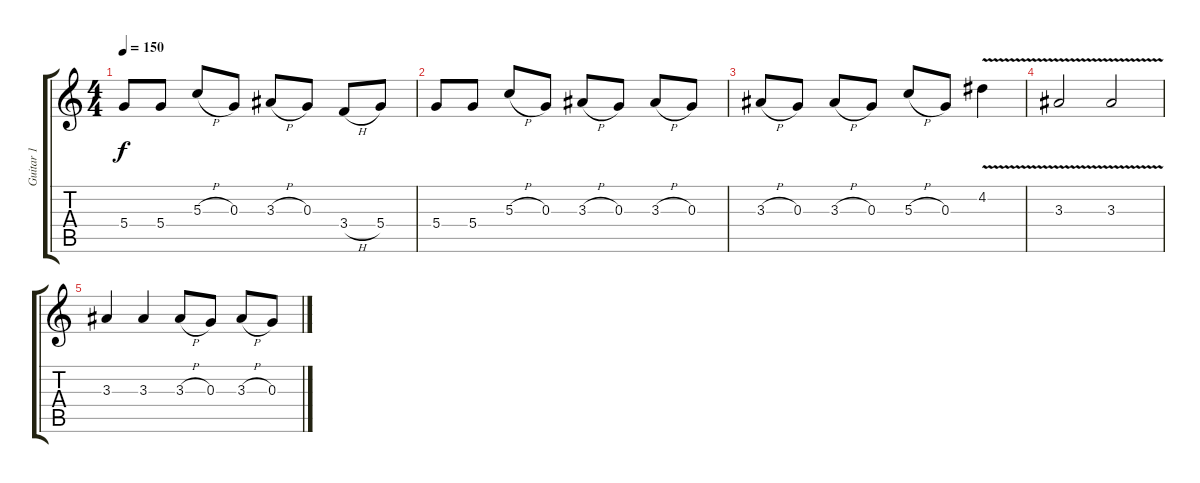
\track ("Guitar 1" "Guitar 1") {instrument overdrivenguitar}
\staff {score tabs}
\tuning (E4 B3 G3 D3 A2 E2) {hide}
\ts (4 4)
\tempo 150
\clef g2
\ks c
5.4.8{dy f} 5.4.8 5.3{h}.8 0.3.8 3.3{h}.8 0.3.8 3.4{h}.8 5.4.8 |
5.4.8 5.4.8 5.3{h}.8 0.3.8 3.3{h}.8 0.3.8 3.3{h}.8 0.3.8 |
3.3{h}.8 0.3.8 3.3{h}.8 0.3.8 5.3{h}.8 0.3.8 4.2{v}.4 |
3.3{v}.2 3.3{v}.2 |
3.3.4 3.3.4 3.3{h}.8 0.3.8 3.3{h}.8 0.3.8
